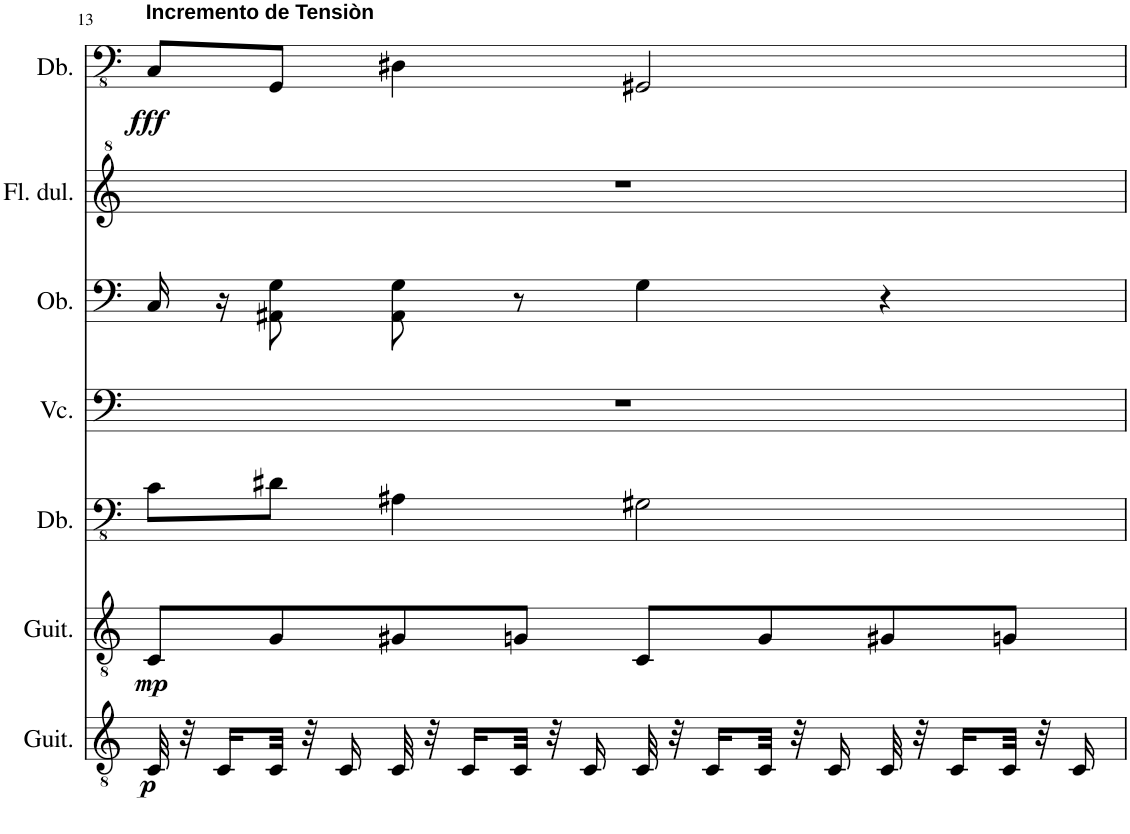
**kern	**dynam	**kern	**dynam	**kern	**kern	**kern	**kern	**kern	**dynam
*part7	*part7	*part6	*part6	*part5	*part4	*part3	*part2	*part1	*part1
*staff7	*staff7	*staff6	*staff6	*staff5	*staff4	*staff3	*staff2	*staff1	*staff1
*I"Classical Guitar	*	*I"Guitarra clásica	*	*I"Double Bass	*I"Violoncello	*I"Oboe	*I"Flauta dulce	*I"Double Bass	*
*I'Guit.	*	*I'Guit.	*	*I'Db.	*I'Vc.	*I'Ob.	*I'Fl. dul.	*I'Db.	*
!!LO:PB:g=z
*clefGv2	*	*clefGv2	*	*clefFv4	*clefF4	*clefF4	*clefG^2	*clefFv4	*
*	*	*	*	*Trd7c12	*	*Trd-14c-24	*	*Trd7c12	*
*k[]	*	*k[]	*	*k[]	*k[]	*k[]	*k[]	*k[]	*
*M4/4	*	*M4/4	*	*M4/4	*M4/4	*M4/4	*M4/4	*M4/4	*
=13	=13	=13	=13	=13	=13	=13	=13	=13	=13
!	!	!	!	!	!	!	!	!LO:TX:a:B:t=Incremento de Tensiòn	!
!	!LO:DY:b	!	!LO:DY:b	!	!	!	!	!	!LO:DY:b
32C/	p	8C/L	mp	8C\L	1r	16C/	1r	8CC/L	fff
32r	.	.	.	.	.	.	.	.	.
16C/LL	.	.	.	.	.	16r	.	.	.
32C/JJk	.	8G/	.	8D#X\J	.	8AA#X\ 8G\	.	8GGG/J	.
32r	.	.	.	.	.	.	.	.	.
16C/	.	.	.	.	.	.	.	.	.
32C/	.	8G#X/	.	4AA#X\	.	8AA#\ 8G\	.	4DD#X\	.
32r	.	.	.	.	.	.	.	.	.
16C/LL	.	.	.	.	.	.	.	.	.
32C/JJk	.	8Gn/J	.	.	.	8r	.	.	.
32r	.	.	.	.	.	.	.	.	.
16C/	.	.	.	.	.	.	.	.	.
32C/	.	8C/L	.	2GG#X\	.	4G\	.	2GGG#X/	.
32r	.	.	.	.	.	.	.	.	.
16C/LL	.	.	.	.	.	.	.	.	.
32C/JJk	.	8G/	.	.	.	.	.	.	.
32r	.	.	.	.	.	.	.	.	.
16C/	.	.	.	.	.	.	.	.	.
32C/	.	8G#X/	.	.	.	4r	.	.	.
32r	.	.	.	.	.	.	.	.	.
16C/LL	.	.	.	.	.	.	.	.	.
32C/JJk	.	8Gn/J	.	.	.	.	.	.	.
32r	.	.	.	.	.	.	.	.	.
16C/	.	.	.	.	.	.	.	.	.
=	=	=	=	=	=	=	=	=	=
*-	*-	*-	*-	*-	*-	*-	*-	*-	*-
